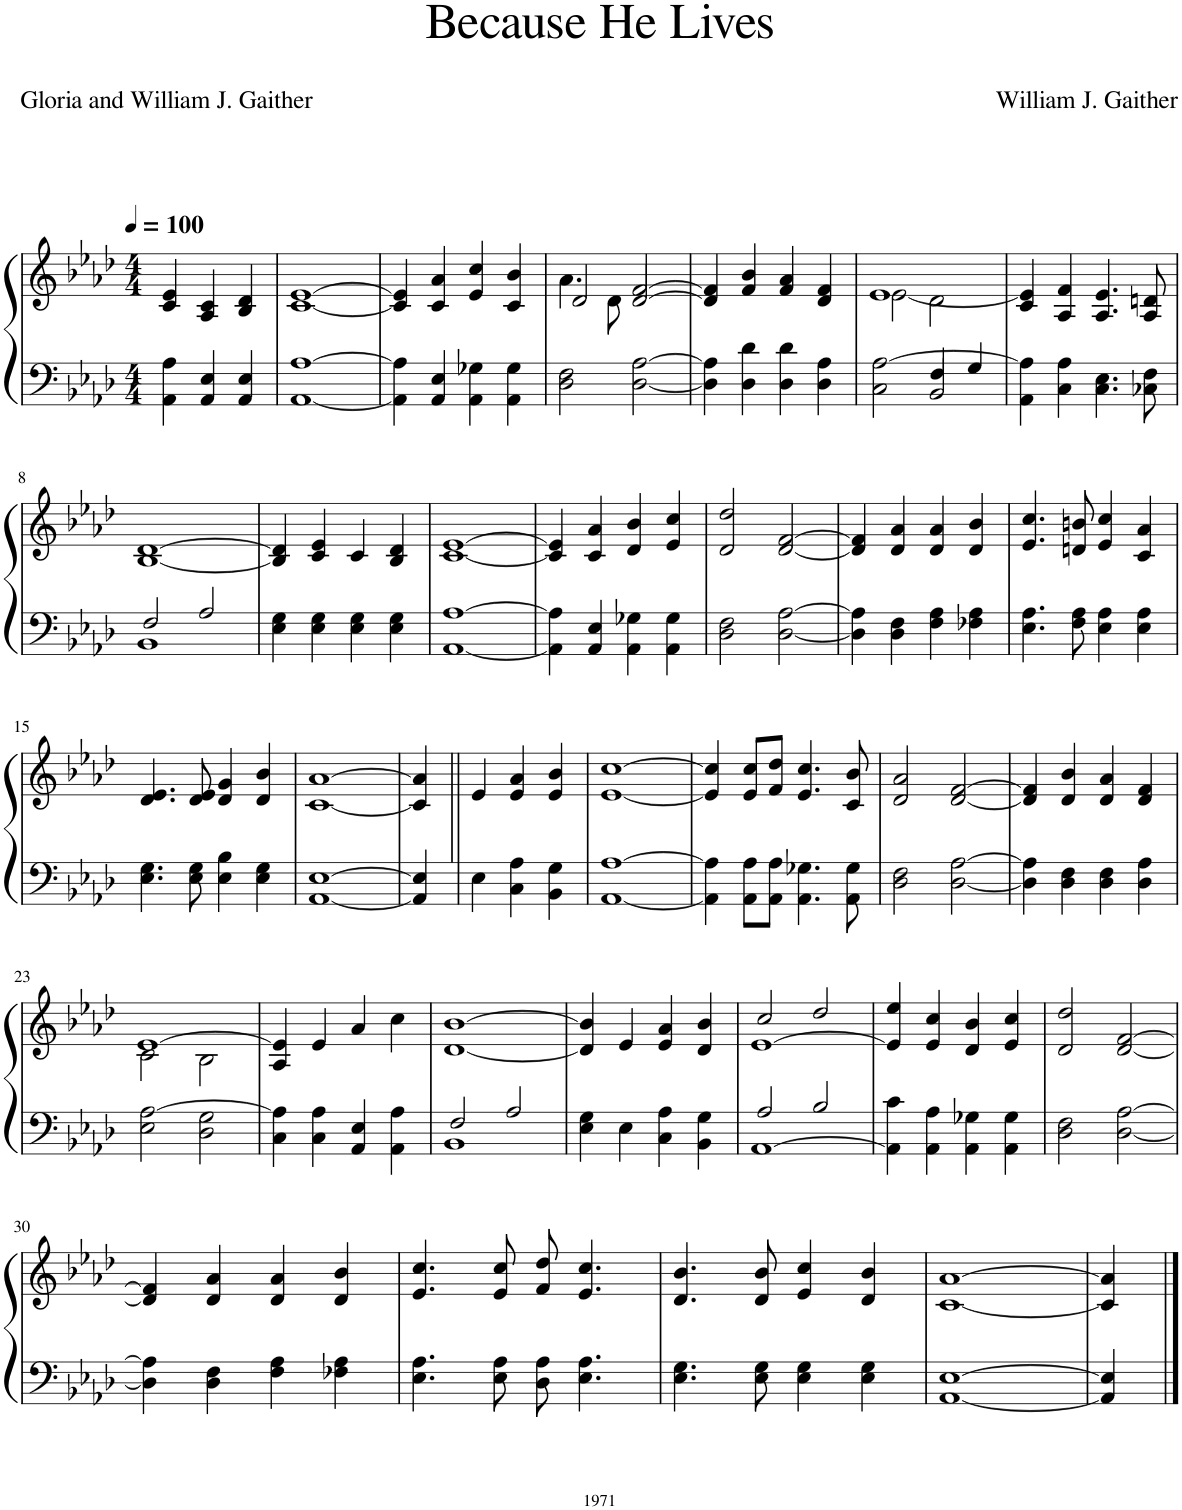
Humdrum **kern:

**kern	**kern
*part1	*part1
*staff2	*staff1
*I"Piano	*
*I'Pno.	*
*clefF4	*clefG2
*k[b-e-a-d-]	*k[b-e-a-d-]
*M4/4	*M4/4
*MM100	*MM100
=1	=1
4AA-\ 4A-\	4c/ 4e-/
4AA-/ 4E-/	4A-/ 4c/
4AA-/ 4E-/	4B-/ 4d-/
=2	=2
[1AA- [1A-	[1c [1e-
=3	=3
4AA-\] 4A-\]	4c/] 4e-/]
4AA-/ 4E-/	4c/ 4a-/
4AA-\ 4G-X\	4e-/ 4cc/
4AA-\ 4G-\	4c/ 4b-/
=4	=4
*	*^
2D-\ 2F\	2d-/	4.a-\
.	.	8d-\
[2D-\ [2A-\	[2d-/	[2f/
*	*v	*v
=5	=5
4D-\] 4A-\]	4d-/] 4f/]
4D-\ 4d-\	4f/ 4b-/
4D-\ 4d-\	4f/ 4a-/
4D-\ 4A-\	4d-/ 4f/
=6	=6
*^	*^
2C\ [2A-\	2ryy	1e-	[2e-\
2BB-/	4F/	.	2d-\
.	4G/	.	.
*v	*v	*	*
*	*v	*v
=7	=7
4AA-\ 4A-\]	4c/ 4e-/]
4C\ 4A-\	4A-/ 4f/
4.C\ 4.E-\	4.A-/ 4.e-/
8C-X\ 8F\	8A-/ 8dn/
!!LO:LB:g=z
=8	=8
*^	*
1BB-	2F/	[1B- [1d-
.	2A-/	.
*v	*v	*
=9	=9
4E-\ 4G\	4B-/] 4d-/]
4E-\ 4G\	4c/ 4e-/
4E-\ 4G\	4c/
4E-\ 4G\	4B-/ 4d-/
=10	=10
[1AA- [1A-	[1c [1e-
=11	=11
4AA-\] 4A-\]	4c/] 4e-/]
4AA-/ 4E-/	4c/ 4a-/
4AA-\ 4G-X\	4d-/ 4b-/
4AA-\ 4G-\	4e-/ 4cc/
=12	=12
2D-\ 2F\	2d-/ 2dd-/
[2D-\ [2A-\	[2d-/ [2f/
=13	=13
4D-\] 4A-\]	4d-/] 4f/]
4D-\ 4F\	4d-/ 4a-/
4F\ 4A-\	4d-/ 4a-/
4F-X\ 4A-\	4d-/ 4b-/
=14	=14
4.E-\ 4.A-\	4.e-/ 4.cc/
8F\ 8A-\	8dn/ 8bn/
4E-\ 4A-\	4e-/ 4cc/
4E-\ 4A-\	4c/ 4a-/
!!LO:LB:g=z
=15	=15
4.E-\ 4.G\	4.d-/ 4.e-/
8E-\ 8G\	8d-/ 8e-/
4E-\ 4B-\	4d-/ 4g/
4E-\ 4G\	4d-/ 4b-/
=16	=16
[1AA- [1E-	[1c [1a-
=17	=17
4AA-/] 4E-/]	4c/] 4a-/]
=18||	=18||
4E-\	4e-/
4C\ 4A-\	4e-/ 4a-/
4BB-\ 4G\	4e-/ 4b-/
=19	=19
[1AA- [1A-	[1e- [1cc
=20	=20
4AA-\] 4A-\]	4e-/] 4cc/]
8AA-\ 8A-\L	8e-/ 8cc/L
8AA-\ 8A-\J	8f/ 8dd-/J
4.AA-\ 4.G-X\	4.e-/ 4.cc/
8AA-\ 8G-\	8c/ 8b-/
=21	=21
2D-\ 2F\	2d-/ 2a-/
[2D-\ [2A-\	[2d-/ [2f/
=22	=22
4D-\] 4A-\]	4d-/] 4f/]
4D-\ 4F\	4d-/ 4b-/
4D-\ 4F\	4d-/ 4a-/
4D-\ 4A-\	4d-/ 4f/
!!LO:LB:g=z
=23	=23
*	*^
2E-\ [2A-\	[1e-	2c\
2D-\ 2G\	.	2B-\
*	*v	*v
=24	=24
4C\ 4A-\]	4A-/ 4e-/]
4C\ 4A-\	4e-/
4AA-/ 4E-/	4a-/
4AA-\ 4A-\	4cc\
=25	=25
*^	*
1BB-	2F/	[1d- [1b-
.	2A-/	.
*v	*v	*
=26	=26
4E-\ 4G\	4d-/] 4b-/]
4E-\	4e-/
4C\ 4A-\	4e-/ 4a-/
4BB-\ 4G\	4d-/ 4b-/
=27	=27
*^	*^
[1AA-	2A-/	[1e-	2cc/
.	2B-/	.	2dd-/
*v	*v	*	*
*	*v	*v
=28	=28
4AA-\] 4c\	4e-/] 4ee-/
4AA-\ 4A-\	4e-/ 4cc/
4AA-\ 4G-X\	4d-/ 4b-/
4AA-\ 4G-\	4e-/ 4cc/
=29	=29
2D-\ 2F\	2d-/ 2dd-/
[2D-\ [2A-\	[2d-/ [2f/
!!LO:LB:g=z
=30	=30
4D-\] 4A-\]	4d-/] 4f/]
4D-\ 4F\	4d-/ 4a-/
4F\ 4A-\	4d-/ 4a-/
4F-X\ 4A-\	4d-/ 4b-/
=31	=31
4.E-\ 4.A-\	4.e-/ 4.cc/
8E-\ 8A-\	8e-/ 8cc/
8D-\ 8A-\	8f/ 8dd-/
4.E-\ 4.A-\	4.e-/ 4.cc/
=32	=32
4.E-\ 4.G\	4.d-/ 4.b-/
8E-\ 8G\	8d-/ 8b-/
4E-\ 4G\	4e-/ 4cc/
4E-\ 4G\	4d-/ 4b-/
=33	=33
[1AA- [1E-	[1c [1a-
=34	=34
4AA-/] 4E-/]	4c/] 4a-/]
==	==
*-	*-
